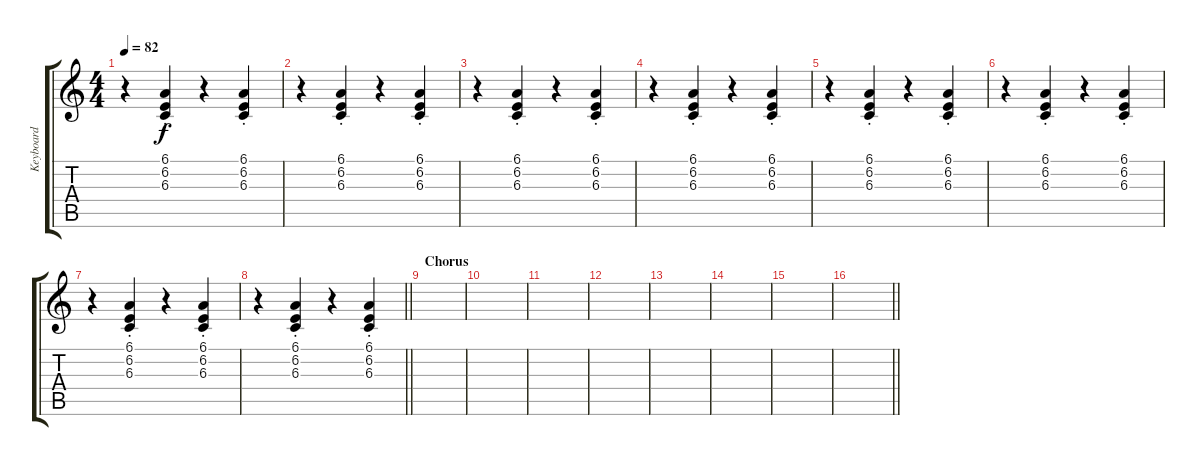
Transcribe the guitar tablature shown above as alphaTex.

\track ("Keyboard" "Keyboard") {instrument synthstrings1}
\staff {score tabs}
\tuning (Eb4 Bb3 Gb3 Db3 Ab2 Eb2) {hide}
\ts (4 4)
\tempo 82
\clef g2
\ks c
r.4{dy f} (6.1{st} 6.2{st} 6.3{st}).4 r.4 (6.1{st} 6.2{st} 6.3{st}).4 |
r.4 (6.1{st} 6.2{st} 6.3{st}).4 r.4 (6.1{st} 6.2{st} 6.3{st}).4 |
r.4 (6.1{st} 6.2{st} 6.3{st}).4 r.4 (6.1{st} 6.2{st} 6.3{st}).4 |
r.4 (6.1{st} 6.2{st} 6.3{st}).4 r.4 (6.1{st} 6.2{st} 6.3{st}).4 |
r.4 (6.1{st} 6.2{st} 6.3{st}).4 r.4 (6.1{st} 6.2{st} 6.3{st}).4 |
r.4 (6.1{st} 6.2{st} 6.3{st}).4 r.4 (6.1{st} 6.2{st} 6.3{st}).4 |
r.4 (6.1{st} 6.2{st} 6.3{st}).4 r.4 (6.1{st} 6.2{st} 6.3{st}).4 |
\barLineRight lightlight
r.4 (6.1{st} 6.2{st} 6.3{st}).4 r.4 (6.1{st} 6.2{st} 6.3{st}).4 |
\section ("" "Chorus")
|
|
|
|
|
|
|
\barLineRight lightlight
